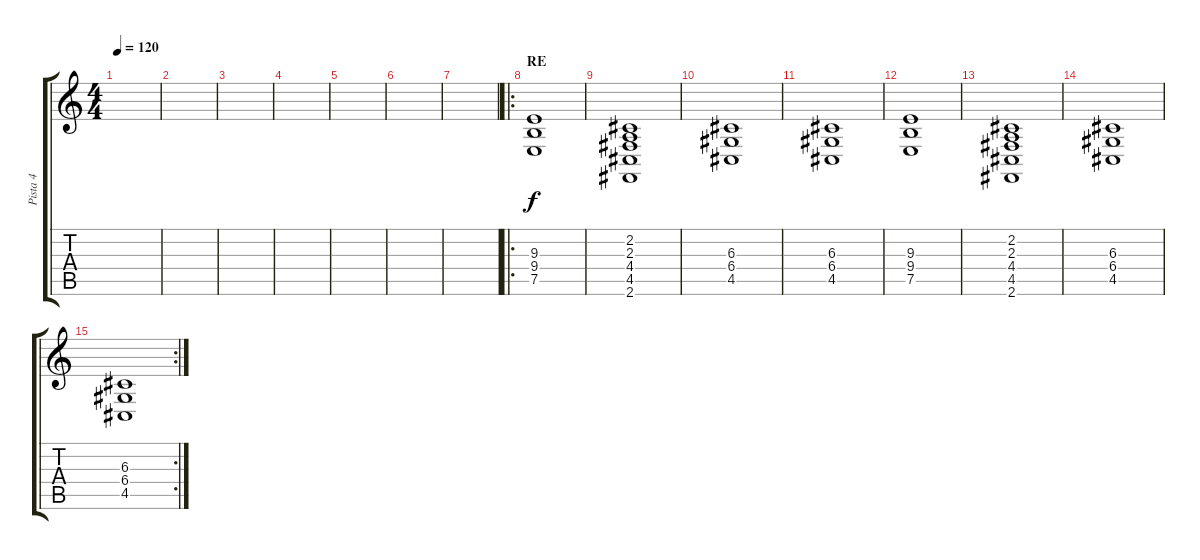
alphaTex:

\track ("Pista 4" "Pista 4") {instrument electricgrandpiano}
\staff {score tabs}
\tuning (E4 B3 G3 D3 A2 E2) {hide}
\ts (4 4)
\tempo 120
\clef g2
\ks c
|
|
|
|
|
|
|
\ro
\section ("" "RE")
(9.3 9.4 7.5).1 |
(2.2 2.3 4.4 4.5 2.6).1 |
(6.3 6.4 4.5).1 |
(6.3 6.4 4.5).1 |
(9.3 9.4 7.5).1 |
(2.2 2.3 4.4 4.5 2.6).1 |
(6.3 6.4 4.5).1 |
\rc 2
(6.3 6.4 4.5).1
